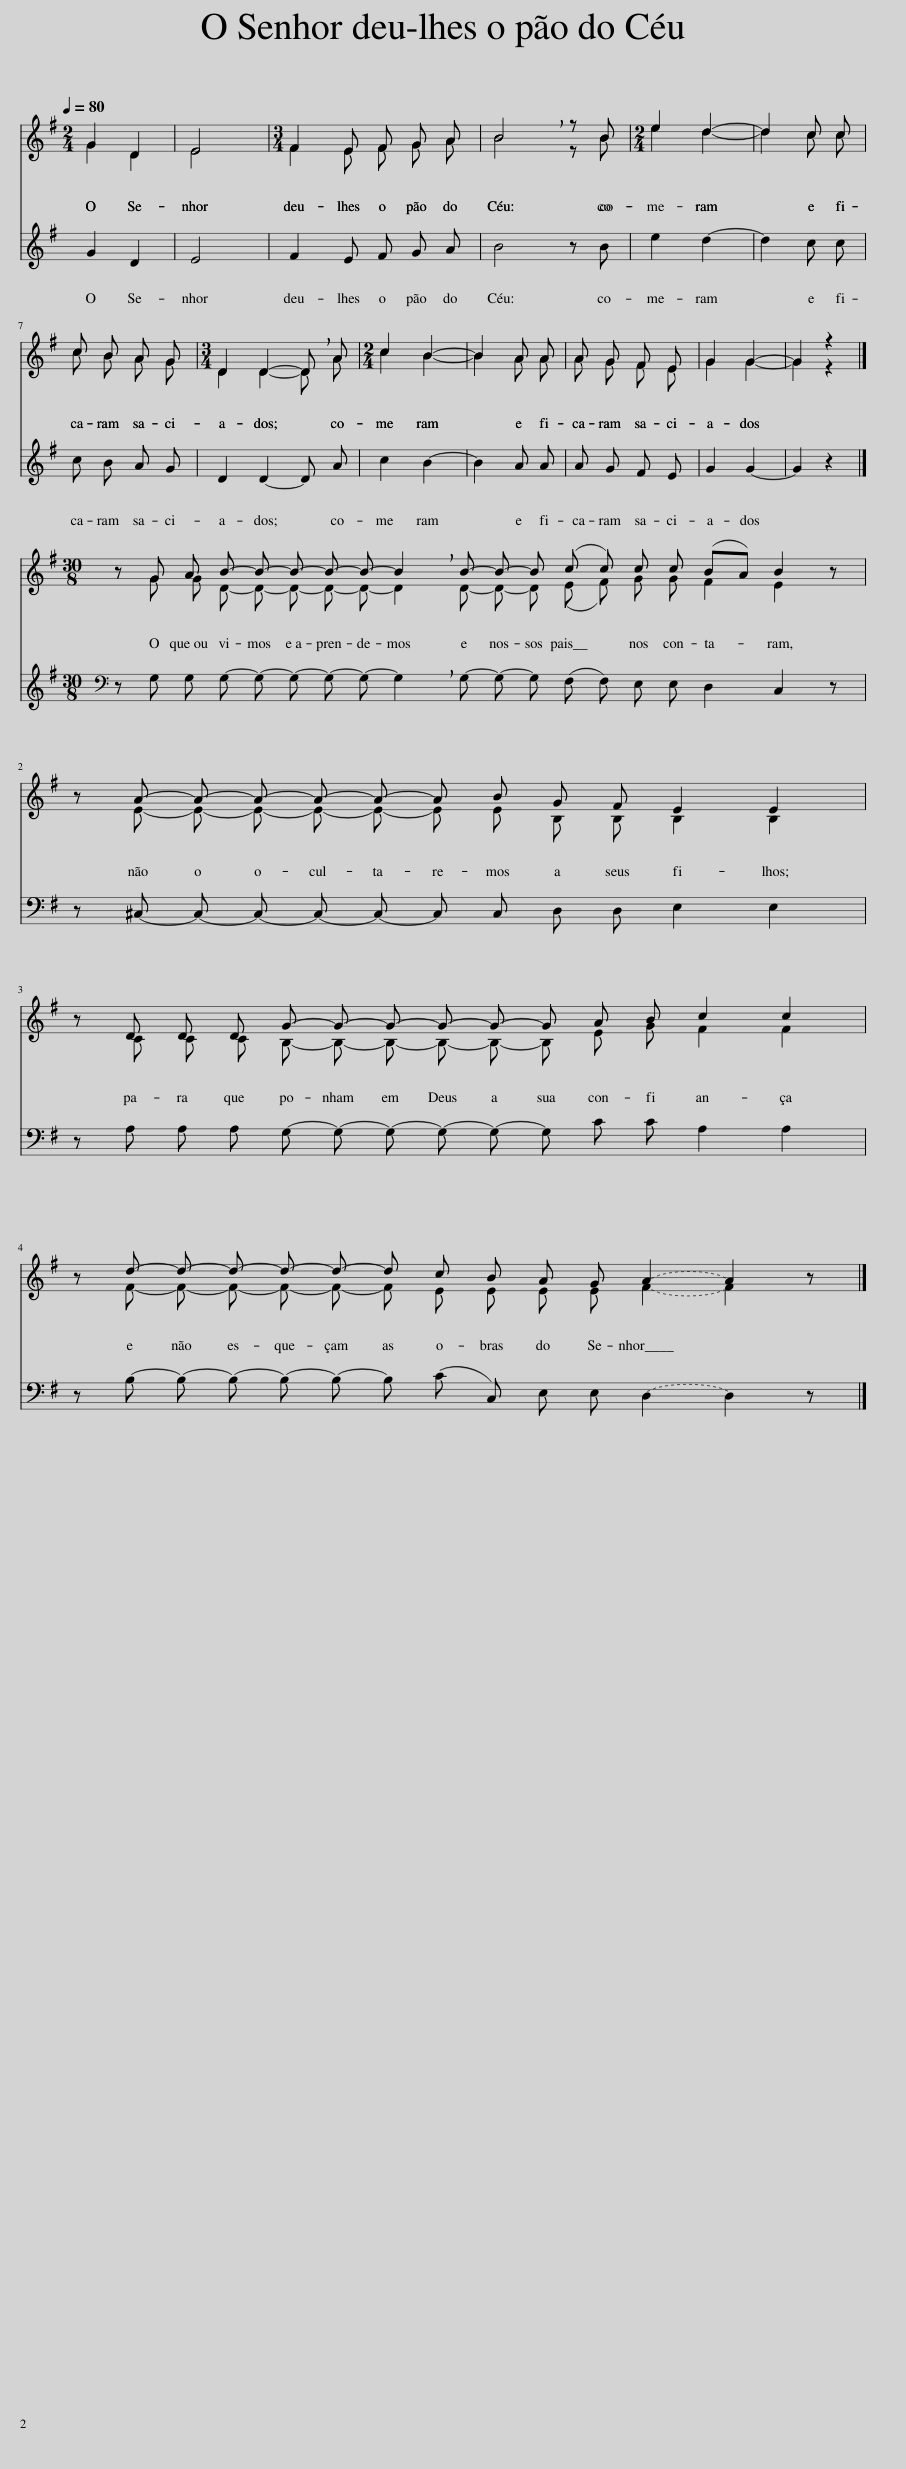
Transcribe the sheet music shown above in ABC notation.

X:1
%%score ( 1 2 ) 3
L:1/8
Q:1/4=80
M:2/4
I:linebreak $
K:G
V:1 treble
V:2 treble
V:3 treble
V:1
 G2 D2 | E4 |[M:3/4] F2 E F G A | !breath!B4 z B |[M:2/4] e2 d2- | %5
 d2 c c |$ c B A G |[M:3/4] D2 D2- !breath!D A |[M:2/4] c2 B2- | B2 A A | %10
 A G F E | G2 G2- | G2 z2 |]$[M:30/8] z G A B- B- B- B- B- !breath!B2 B- B- B (c c) c c (BA) B2 z |$ z A- A- A- A- A- A B G F E2 E2 |$ %15
 z D D D G- G- G- G- G- G A B c2 c2 |$ z d- d- d- d- d- d c B A G A2- A2 z |] %17
V:2
 G2 D2 | E4 |[M:3/4] F2 E F G A | B4 z B |[M:2/4] e2 d2- | %5
 d2 c c |$ c B A G |[M:3/4] D2 D2- D A |[M:2/4] c2 B2- | B2 A A | %10
 A G F E | G2 G2- | G2 z2 |]$[M:30/8] x G G D- D- D- D- D- D2 D- D- D (E F) G G F2 E2 x |$ x E- E- E- E- E- E E B, B, B,2 B,2 |$ %15
 x C C C B,- B,- B,- B,- B,- B, E G F2 F2 |$ x F- F- F- F- F- F E E E E F2- F2 x |] %17
V:3
 G2 D2 | E4 | F2 E F G A | B4 z B | e2 d2- | %5
 d2 c c |$ c B A G | D2 D2- D A | c2 B2- | B2 A A | %10
 A G F E | G2 G2- | G2 z2 |]$[M:30/8][K:bass] z G, G, G,- G,- G,- G,- G,- !breath!G,2 G,- G,- G, (F, F,) E, E, D,2 C,2 z |$ z ^C,- C,- C,- C,- C,- C, C, D, D, E,2 E,2 |$ %15
 z A, A, A, G,- G,- G,- G,- G,- G, C C A,2 A,2 |$ z B,- B,- B,- B,- B,- B, (C C,) E, E, D,2- D,2 z |] %17
